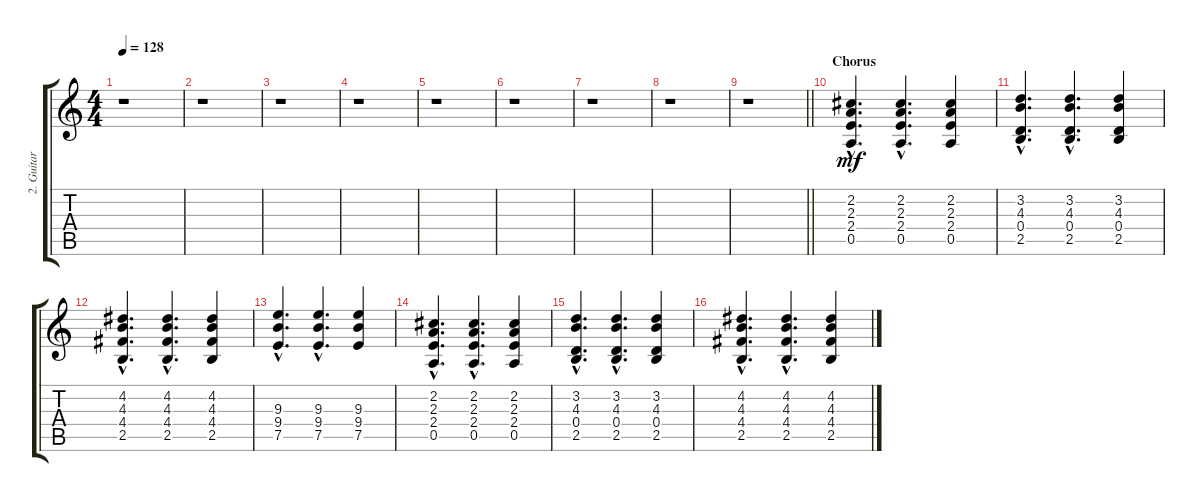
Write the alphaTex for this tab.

\track ("2. Guitar" "2. Guitar") {instrument distortionguitar}
\staff {score tabs}
\tuning (E4 B3 G3 D3 A2 E2) {hide}
\ts (4 4)
\tempo 128
\clef g2
\ks c
r.1{dy f} |
r.1 |
r.1 |
r.1 |
r.1 |
r.1 |
r.1 |
r.1 |
\barLineRight lightlight
r.1 |
\section ("" "Chorus")
(2.2{hac} 2.3{hac} 2.4{hac} 0.5{hac}).4{d dy mf} (2.2{hac} 2.3{hac} 2.4{hac} 0.5{hac}).4{d} (2.2 2.3 2.4 0.5).4 |
(3.2{hac} 4.3{hac} 0.4{hac} 2.5{hac}).4{d} (3.2{hac} 4.3{hac} 0.4{hac} 2.5{hac}).4{d} (3.2 4.3 0.4 2.5).4 |
(4.2{hac} 4.3{hac} 4.4{hac} 2.5{hac}).4{d} (4.2{hac} 4.3{hac} 4.4{hac} 2.5{hac}).4{d} (4.2 4.3 4.4 2.5).4 |
(9.3{hac} 9.4{hac} 7.5{hac}).4{d} (9.3{hac} 9.4{hac} 7.5{hac}).4{d} (9.3 9.4 7.5).4 |
(2.2{hac} 2.3{hac} 2.4{hac} 0.5{hac}).4{d} (2.2{hac} 2.3{hac} 2.4{hac} 0.5{hac}).4{d} (2.2 2.3 2.4 0.5).4 |
(3.2{hac} 4.3{hac} 0.4{hac} 2.5{hac}).4{d} (3.2{hac} 4.3{hac} 0.4{hac} 2.5{hac}).4{d} (3.2 4.3 0.4 2.5).4 |
(4.2{hac} 4.3{hac} 4.4{hac} 2.5{hac}).4{d} (4.2{hac} 4.3{hac} 4.4{hac} 2.5{hac}).4{d} (4.2 4.3 4.4 2.5).4
